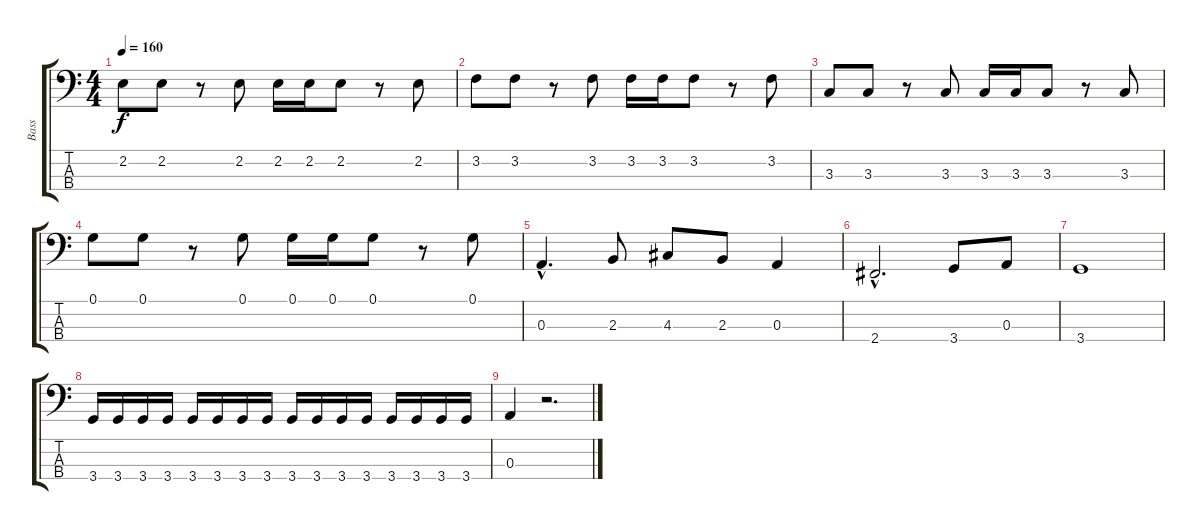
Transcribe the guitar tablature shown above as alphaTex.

\track ("Bass" "Bass") {instrument electricbasspick}
\staff {score tabs}
\tuning (G2 D2 A1 E1) {hide}
\ts (4 4)
\tempo 160
\clef f4
\ks c
2.2.8{dy f} 2.2.8 r.8 2.2.8 2.2.16 2.2.16 2.2.8 r.8 2.2.8 |
3.2.8 3.2.8 r.8 3.2.8 3.2.16 3.2.16 3.2.8 r.8 3.2.8 |
3.3.8 3.3.8 r.8 3.3.8 3.3.16 3.3.16 3.3.8 r.8 3.3.8 |
0.1.8 0.1.8 r.8 0.1.8 0.1.16 0.1.16 0.1.8 r.8 0.1.8 |
0.3{hac}.4{d} 2.3.8 4.3.8 2.3.8 0.3.4 |
2.4{hac}.2{d} 3.4.8 0.3.8 |
3.4.1 |
3.4.16 3.4.16 3.4.16 3.4.16 3.4.16 3.4.16 3.4.16 3.4.16 3.4.16 3.4.16 3.4.16 3.4.16 3.4.16 3.4.16 3.4.16 3.4.16 |
0.3.4 r.2{d}
